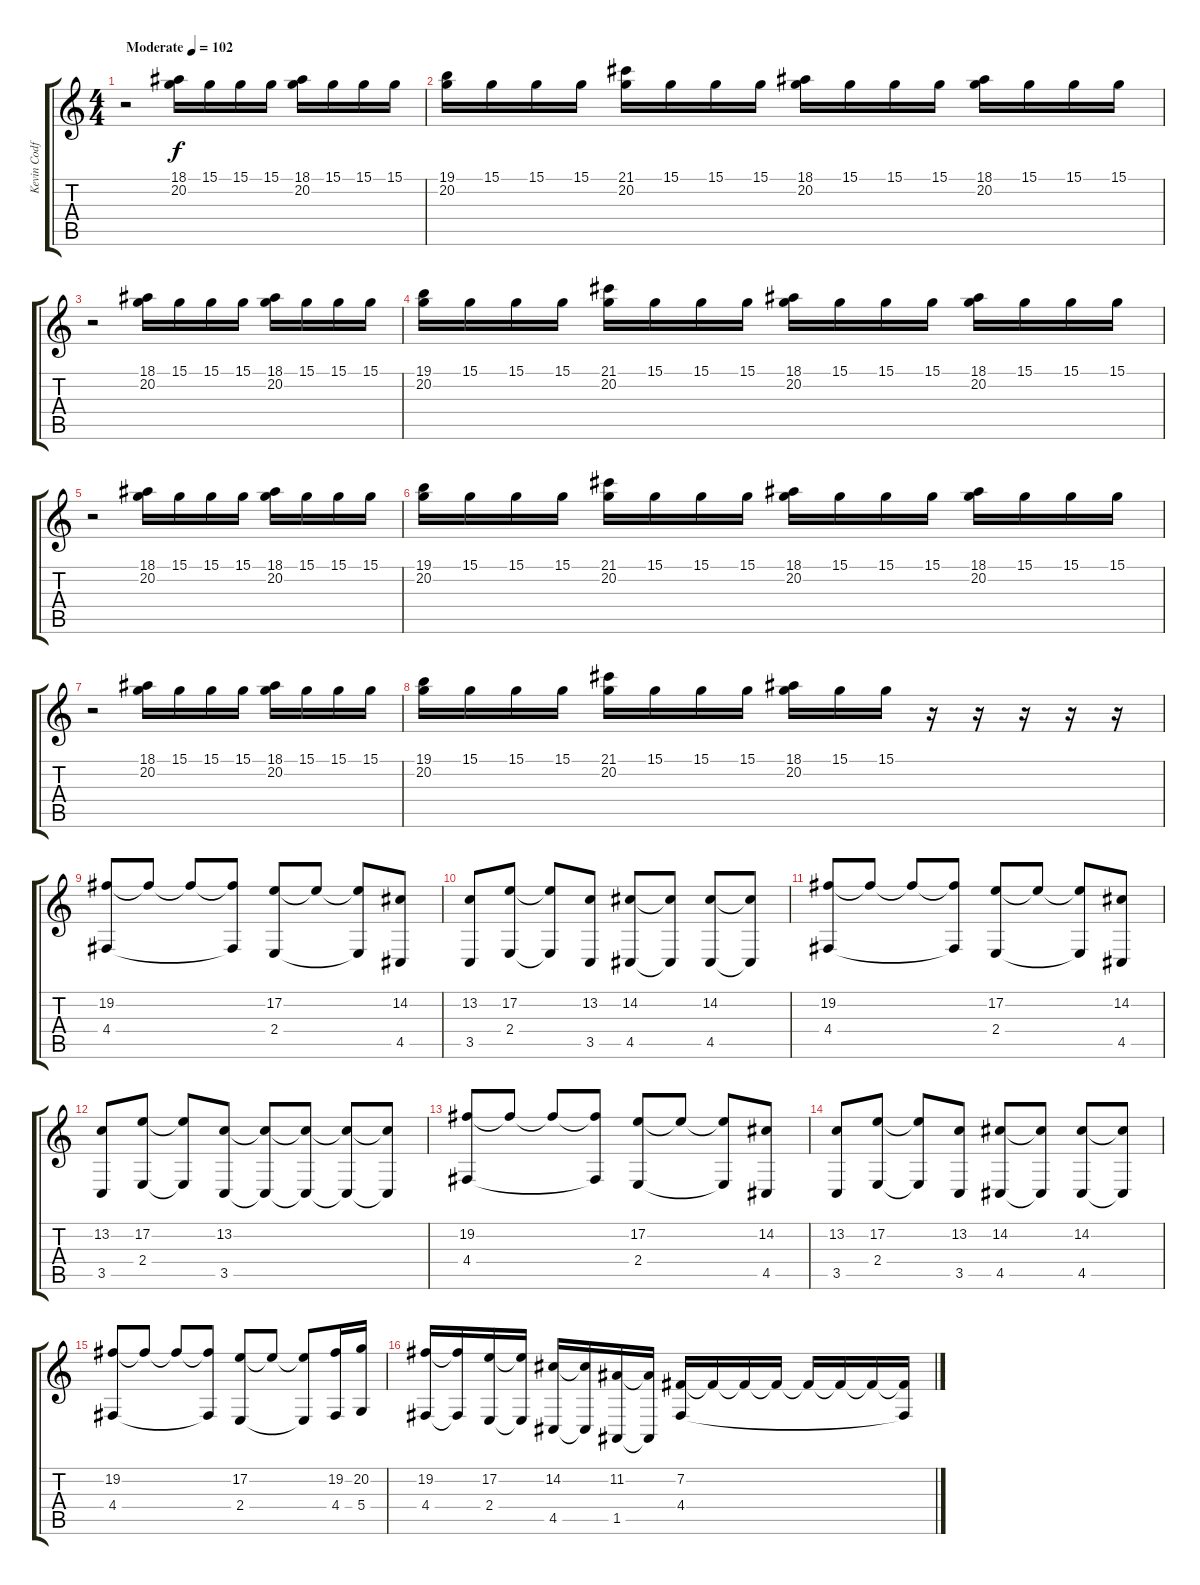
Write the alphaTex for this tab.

\track ("Kevin Codfert" "Kevin Codf") {instrument stringensemble1}
\staff {score tabs}
\tuning (E4 B3 G3 D3 A2 E2) {hide}
\ts (4 4)
\tempo (102 "Moderate")
\clef g2
\ks c
r.2{dy f instrument stringensemble1} (18.1 20.2).16 15.1.16 15.1.16 15.1.16 (18.1 20.2).16 15.1.16 15.1.16 15.1.16 |
(19.1 20.2).16 15.1.16 15.1.16 15.1.16 (21.1 20.2).16 15.1.16 15.1.16 15.1.16 (18.1 20.2).16 15.1.16 15.1.16 15.1.16 (18.1 20.2).16 15.1.16 15.1.16 15.1.16 |
r.2 (18.1 20.2).16 15.1.16 15.1.16 15.1.16 (18.1 20.2).16 15.1.16 15.1.16 15.1.16 |
(19.1 20.2).16 15.1.16 15.1.16 15.1.16 (21.1 20.2).16 15.1.16 15.1.16 15.1.16 (18.1 20.2).16 15.1.16 15.1.16 15.1.16 (18.1 20.2).16 15.1.16 15.1.16 15.1.16 |
r.2 (18.1 20.2).16 15.1.16 15.1.16 15.1.16 (18.1 20.2).16 15.1.16 15.1.16 15.1.16 |
(19.1 20.2).16 15.1.16 15.1.16 15.1.16 (21.1 20.2).16 15.1.16 15.1.16 15.1.16 (18.1 20.2).16 15.1.16 15.1.16 15.1.16 (18.1 20.2).16 15.1.16 15.1.16 15.1.16 |
r.2 (18.1 20.2).16 15.1.16 15.1.16 15.1.16 (18.1 20.2).16 15.1.16 15.1.16 15.1.16 |
(19.1 20.2).16 15.1.16 15.1.16 15.1.16 (21.1 20.2).16 15.1.16 15.1.16 15.1.16 (18.1 20.2).16 15.1.16 15.1.16 r.16 r.16 r.16 r.16 r.16 |
(19.2 4.4).8 19.2{t}.8 19.2{t}.8 (19.2{t} 4.4{t}).8 (17.2 2.4).8 17.2{t}.8 (17.2{t} 2.4{t}).8 (14.2 4.5).8 |
(13.2 3.5).8 (17.2 2.4).8 (17.2{t} 2.4{t}).8 (13.2 3.5).8 (14.2 4.5).8 (14.2{t} 4.5{t}).8 (14.2 4.5).8 (14.2{t} 4.5{t}).8 |
(19.2 4.4).8 19.2{t}.8 19.2{t}.8 (19.2{t} 4.4{t}).8 (17.2 2.4).8 17.2{t}.8 (17.2{t} 2.4{t}).8 (14.2 4.5).8 |
(13.2 3.5).8 (17.2 2.4).8 (17.2{t} 2.4{t}).8 (13.2 3.5).8 (13.2{t} 3.5{t}).8 (13.2{t} 3.5{t}).8 (13.2{t} 3.5{t}).8 (13.2{t} 3.5{t}).8 |
(19.2 4.4).8 19.2{t}.8 19.2{t}.8 (19.2{t} 4.4{t}).8 (17.2 2.4).8 17.2{t}.8 (17.2{t} 2.4{t}).8 (14.2 4.5).8 |
(13.2 3.5).8 (17.2 2.4).8 (17.2{t} 2.4{t}).8 (13.2 3.5).8 (14.2 4.5).8 (14.2{t} 4.5{t}).8 (14.2 4.5).8 (14.2{t} 4.5{t}).8 |
(19.2 4.4).8 19.2{t}.8 19.2{t}.8 (19.2{t} 4.4{t}).8 (17.2 2.4).8 17.2{t}.8 (17.2{t} 2.4{t}).8 (19.2 4.4).16 (20.2 5.4).16 |
(19.2 4.4).16 (19.2{t} 4.4{t}).16 (17.2 2.4).16 (17.2{t} 2.4{t}).16 (14.2 4.5).16 (14.2{t} 4.5{t}).16 (11.2 1.5).16 (11.2{t} 1.5{t}).16 (7.2 4.4).16 7.2{t}.16 7.2{t}.16 7.2{t}.16 7.2{t}.16 7.2{t}.16 7.2{t}.16 (7.2{t} 4.4{t}).16
